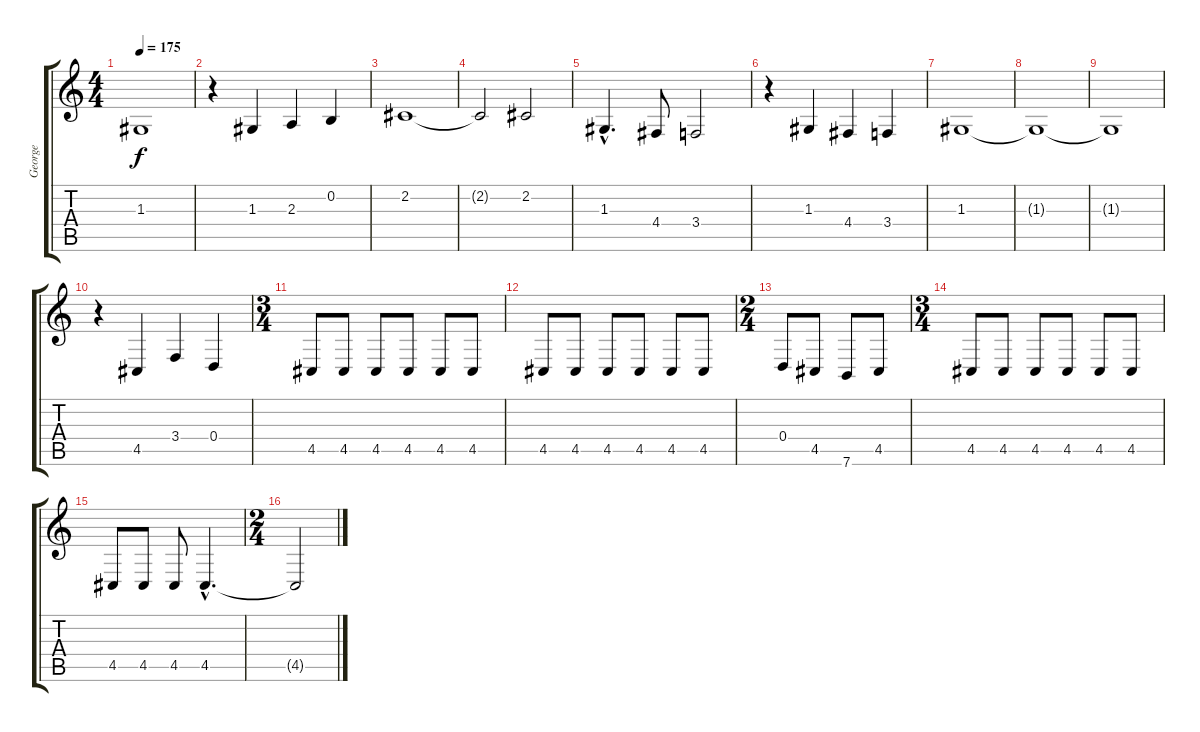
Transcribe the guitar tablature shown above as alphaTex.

\track ("George" "George") {instrument englishhorn}
\staff {score tabs}
\tuning (E4 B3 G3 D3 A2 E2) {hide}
\ts (4 4)
\tempo 175
\clef g2
\ks c
1.3{t}.1{dy f} |
r.4 1.3.4 2.3.4 0.2.4 |
2.2.1 |
2.2{t}.2 2.2.2 |
1.3{hac}.4{d} 4.4.8 3.4.2 |
r.4 1.3.4 4.4.4 3.4.4 |
1.3.1 |
1.3{t}.1 |
1.3{t}.1 |
r.4 4.5.4 3.4.4 0.4.4 |
\ts (3 4)
4.5.8 4.5.8 4.5.8 4.5.8 4.5.8 4.5.8 |
4.5.8 4.5.8 4.5.8 4.5.8 4.5.8 4.5.8 |
\ts (2 4)
0.4.8 4.5.8 7.6.8 4.5.8 |
\ts (3 4)
4.5.8 4.5.8 4.5.8 4.5.8 4.5.8 4.5.8 |
4.5.8 4.5.8 4.5.8 4.5{hac}.4{d} |
\ts (2 4)
4.5{t}.2
